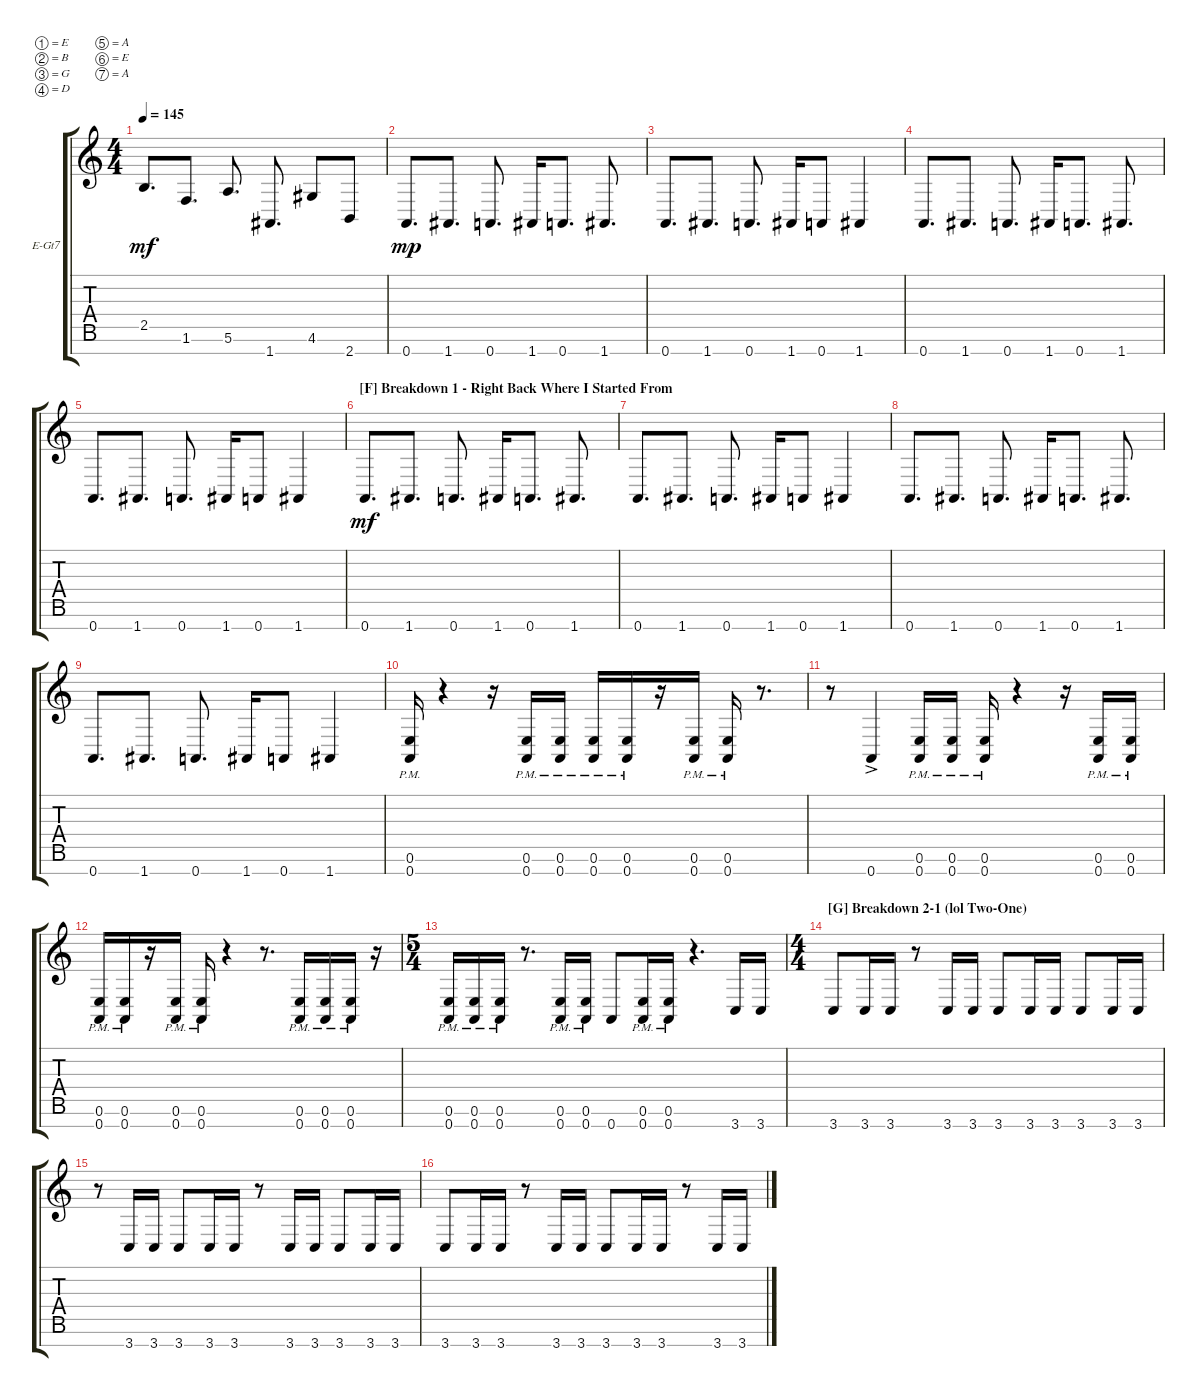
\defaultSystemsLayout 4
\bracketExtendMode groupsimilarinstruments
\firstSystemTrackNameOrientation horizontal
\otherSystemsTrackNameOrientation horizontal
\track ("Diego Farias" "E-Gt7") {instrument distortionguitar}
\staff {score tabs}
\tuning (E4 B3 G3 D3 A2 E2 A1)
\ts (4 4)
\tempo 145
\clef g2
\ks c
2.5.8{d dy mf} 1.6.8{d} 5.6.8{d} 1.7.8{d} 4.6.8 2.7.8 |
0.7.8{d dy mp} 1.7.8{d} 0.7.8{d} 1.7.16 0.7.8{d} 1.7.8{d} |
0.7.8{d} 1.7.8{d} 0.7.8{d} 1.7.16 0.7.8 1.7.4 |
0.7.8{d} 1.7.8{d} 0.7.8{d} 1.7.16 0.7.8{d} 1.7.8{d} |
0.7.8{d} 1.7.8{d} 0.7.8{d} 1.7.16 0.7.8 1.7.4 |
\section ("F" "Breakdown 1 - Right Back Where I Started From")
0.7.8{d dy mf} 1.7.8{d} 0.7.8{d} 1.7.16 0.7.8{d} 1.7.8{d} |
0.7.8{d} 1.7.8{d} 0.7.8{d} 1.7.16 0.7.8 1.7.4 |
0.7.8{d} 1.7.8{d} 0.7.8{d} 1.7.16 0.7.8{d} 1.7.8{d} |
0.7.8{d} 1.7.8{d} 0.7.8{d} 1.7.16 0.7.8 1.7.4 |
(0.7{pm} 0.6{pm}).16 r.4 r.16 (0.7{pm} 0.6{pm}).16 (0.7{pm} 0.6{pm}).16 (0.7{pm} 0.6{pm}).16 (0.6{pm} 0.7{pm}).16 r.16 (0.7{pm} 0.6{pm}).16 (0.6{pm} 0.7{pm}).16 r.8{d} |
r.8 0.7{ac}.4 (0.7{pm} 0.6{pm}).16 (0.7{pm} 0.6{pm}).16 (0.7{pm} 0.6{pm}).16 r.4 r.16 (0.7{pm} 0.6{pm}).16 (0.7{pm} 0.6{pm}).16 |
(0.7{pm} 0.6{pm}).16 (0.7{pm} 0.6{pm}).16 r.16 (0.7{pm} 0.6{pm}).16 (0.7{pm} 0.6{pm}).16 r.4 r.8{d} (0.7{pm} 0.6{pm}).16 (0.7{pm} 0.6{pm}).16 (0.7{pm} 0.6{pm}).16 r.16 |
\ts (5 4)
(0.7{pm} 0.6{pm}).16 (0.7{pm} 0.6{pm}).16 (0.7{pm} 0.6{pm}).16 r.8{d} (0.7{pm} 0.6{pm}).16 (0.7{pm} 0.6{pm}).16 0.7.8 (0.7{pm} 0.6{pm}).16 (0.7{pm} 0.6{pm}).16 r.4{d} 3.7.16 3.7.16 |
\ts (4 4)
\section ("G" "Breakdown 2-1 (lol Two-One)")
3.7.8 3.7.16 3.7.16 r.8 3.7.16 3.7.16 3.7.8 3.7.16 3.7.16 3.7.8 3.7.16 3.7.16 |
r.8 3.7.16 3.7.16 3.7.8 3.7.16 3.7.16 r.8 3.7.16 3.7.16 3.7.8 3.7.16 3.7.16 |
3.7.8 3.7.16 3.7.16 r.8 3.7.16 3.7.16 3.7.8 3.7.16 3.7.16 r.8 3.7.16 3.7.16
